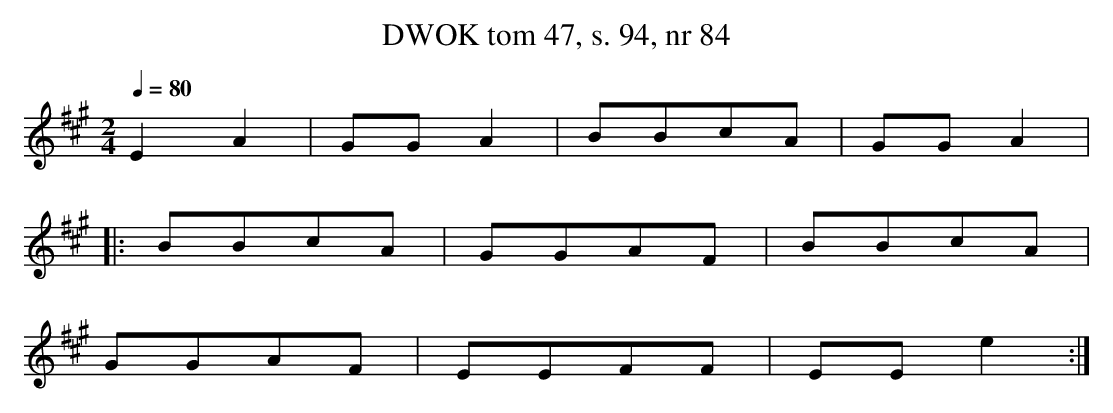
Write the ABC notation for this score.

X:1
T: DWOK tom 47, s. 94, nr 84
L:1/8
M:2/4
K:A
Q:1/4=80
E2A2|GGA2|BBcA|GGA2|
|:BBcA|GGAF|BBcA|
GGAF|EEFF|EEe2:|
